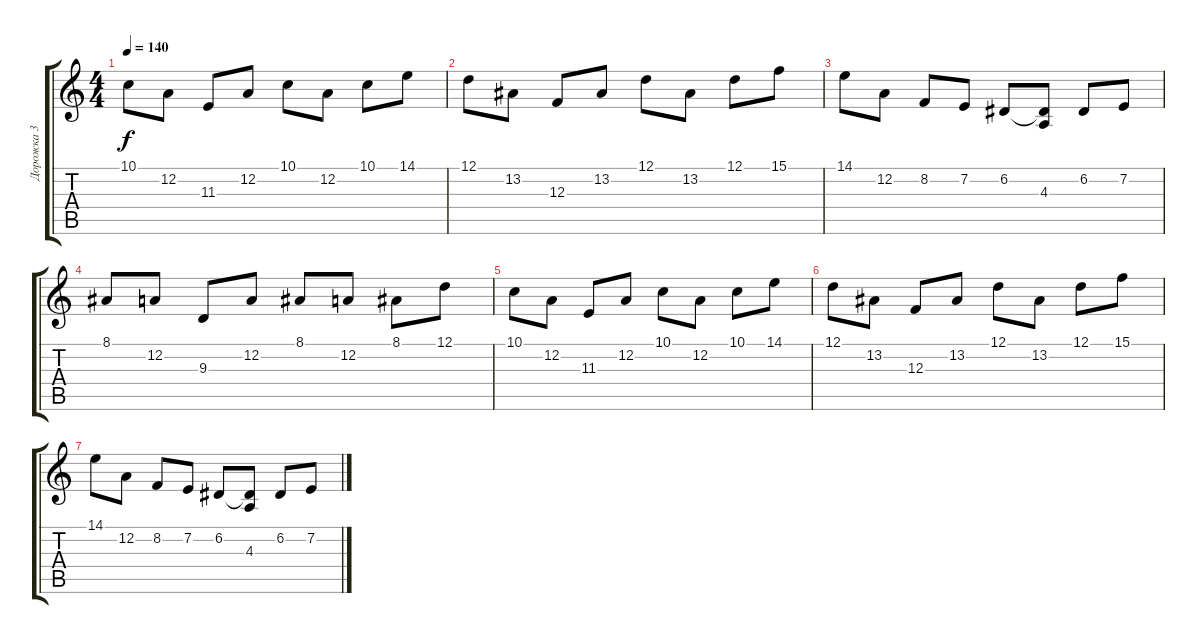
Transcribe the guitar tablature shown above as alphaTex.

\track ("Дорожка 3" "Дорожка 3") {instrument harpsichord}
\staff {score tabs}
\tuning (D4 A3 F3 C3 G2 D2) {hide}
\ts (4 4)
\tempo 140
\clef g2
\ks c
10.1.8{dy f} 12.2.8 11.3.8 12.2.8 10.1.8 12.2.8 10.1.8 14.1.8 |
12.1.8 13.2.8 12.3.8 13.2.8 12.1.8 13.2.8 12.1.8 15.1.8 |
14.1.8 12.2.8 8.2.8 7.2.8 6.2.8 (6.2{t} 4.3).8 6.2.8 7.2.8 |
8.1.8 12.2.8 9.3.8 12.2.8 8.1.8 12.2.8 8.1.8 12.1.8 |
10.1.8 12.2.8 11.3.8 12.2.8 10.1.8 12.2.8 10.1.8 14.1.8 |
12.1.8 13.2.8 12.3.8 13.2.8 12.1.8 13.2.8 12.1.8 15.1.8 |
14.1.8 12.2.8 8.2.8 7.2.8 6.2.8 (6.2{t} 4.3).8 6.2.8 7.2.8
